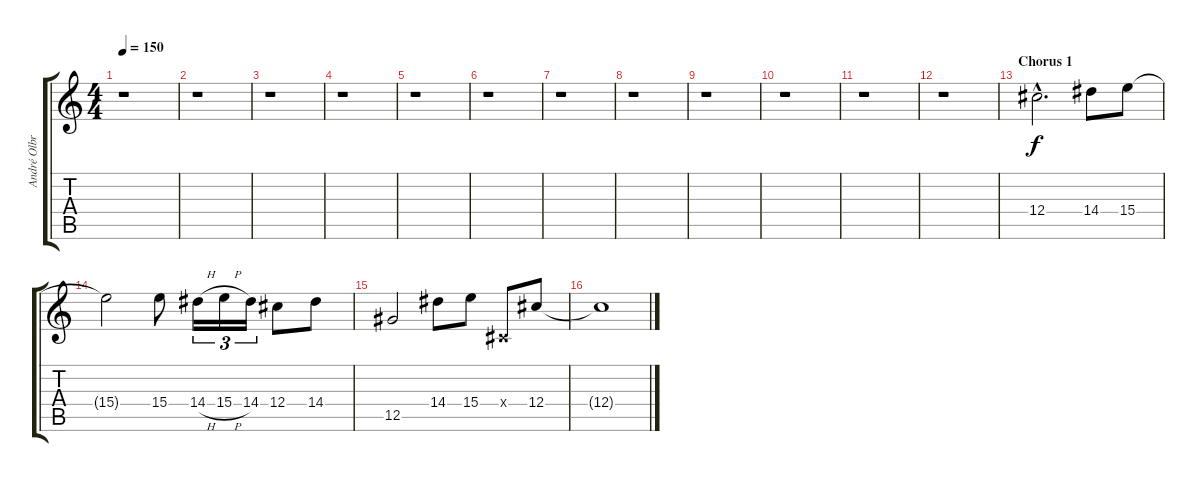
\track ("André Olbrich" "André Olbr") {instrument distortionguitar}
\staff {score tabs}
\tuning (Eb4 Bb3 Gb3 Db3 Ab2 Eb2) {hide}
\ts (4 4)
\tempo 150
\clef g2
\ks c
r.1{dy f} |
r.1 |
r.1 |
r.1 |
r.1 |
r.1 |
r.1 |
r.1 |
r.1 |
r.1 |
r.1 |
r.1 |
\section ("" "Chorus 1")
12.4{hac}.2{d} 14.4.8 15.4.8 |
15.4{t}.2 15.4.8 14.4{h}.16{tu (3 2)} 15.4{h}.16{tu (3 2)} 14.4.16{tu (3 2)} 12.4.8 14.4.8 |
12.5.2 14.4.8 15.4.8 0.4{x}.8 12.4.8 |
12.4{t}.1
